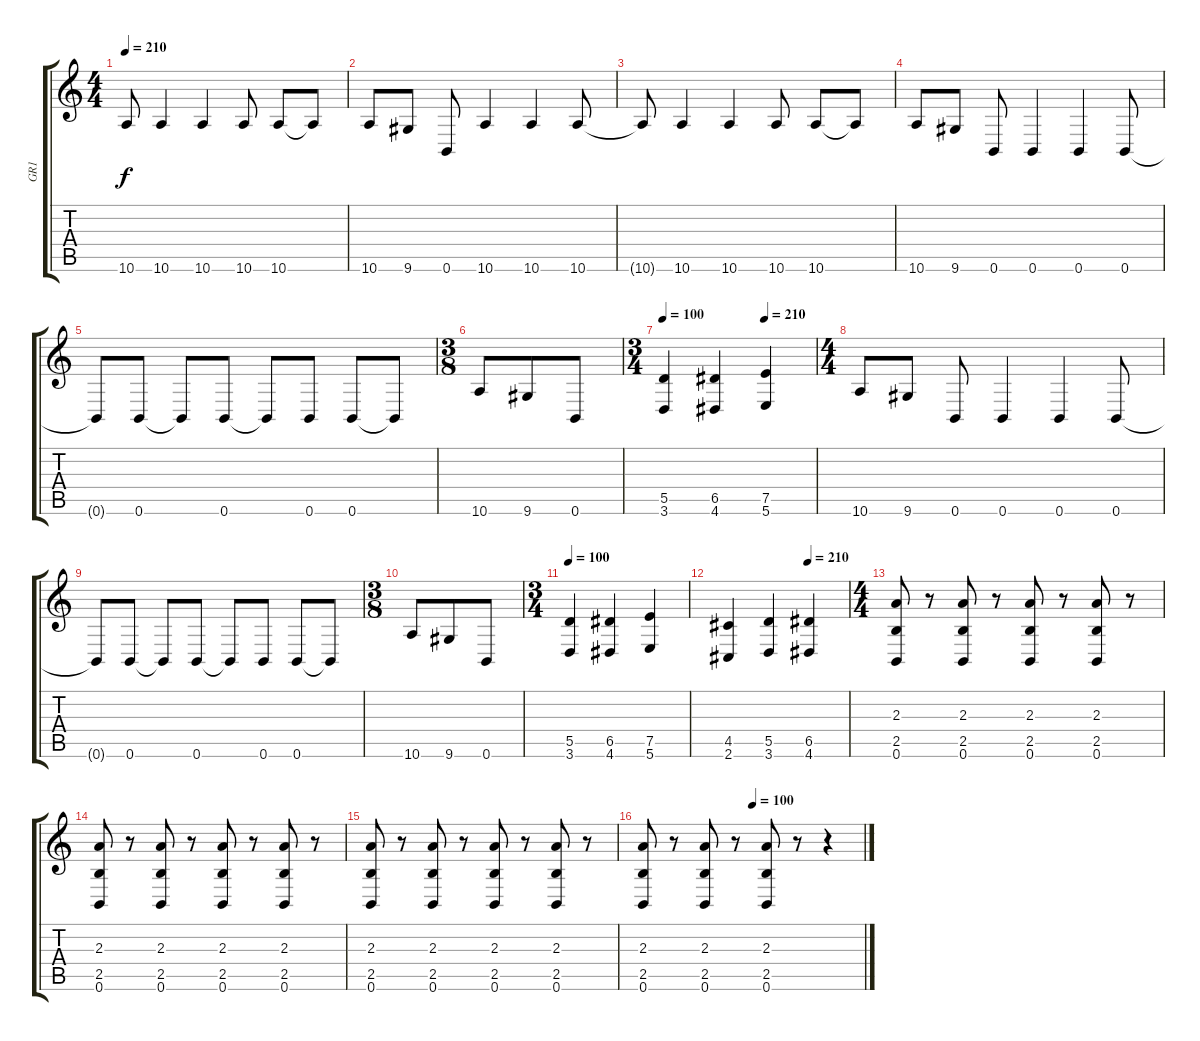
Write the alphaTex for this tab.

\track ("GR1" "GR1") {instrument overdrivenguitar}
\staff {score tabs}
\tuning (E4 B3 G3 D3 A2 B1) {hide}
\ts (4 4)
\tempo 210
\clef g2
\ks c
10.6{t}.8{dy f} 10.6.4 10.6.4 10.6.8 10.6.8 10.6{t}.8 |
10.6.8 9.6.8 0.6.8 10.6.4 10.6.4 10.6.8 |
10.6{t}.8 10.6.4 10.6.4 10.6.8 10.6.8 10.6{t}.8 |
10.6.8 9.6.8 0.6.8 0.6.4 0.6.4 0.6.8 |
0.6{t}.8 0.6.8 0.6{t}.8 0.6.8 0.6{t}.8 0.6.8 0.6.8 0.6{t}.8 |
\ts (3 8)
10.6.8 9.6.8 0.6.8 |
\ts (3 4)
\tempo 100
\tempo (210 0.6666666666666666)
(5.5 3.6).4 (6.5 4.6).4 (7.5 5.6).4 |
\ts (4 4)
10.6.8 9.6.8 0.6.8 0.6.4 0.6.4 0.6.8 |
0.6{t}.8 0.6.8 0.6{t}.8 0.6.8 0.6{t}.8 0.6.8 0.6.8 0.6{t}.8 |
\ts (3 8)
10.6.8 9.6.8 0.6.8 |
\ts (3 4)
\tempo 100
(5.5 3.6).4 (6.5 4.6).4 (7.5 5.6).4 |
\tempo (210 0.6666666666666666)
(4.5 2.6).4 (5.5 3.6).4 (6.5 4.6).4 |
\ts (4 4)
(2.3 2.5 0.6).8 r.8 (2.3 2.5 0.6).8 r.8 (2.3 2.5 0.6).8 r.8 (2.3 2.5 0.6).8 r.8 |
(2.3 2.5 0.6).8 r.8 (2.3 2.5 0.6).8 r.8 (2.3 2.5 0.6).8 r.8 (2.3 2.5 0.6).8 r.8 |
(2.3 2.5 0.6).8 r.8 (2.3 2.5 0.6).8 r.8 (2.3 2.5 0.6).8 r.8 (2.3 2.5 0.6).8 r.8 |
\tempo (100 0.5)
(2.3 2.5 0.6).8 r.8 (2.3 2.5 0.6).8 r.8 (2.3 2.5 0.6).8 r.8 r.4
